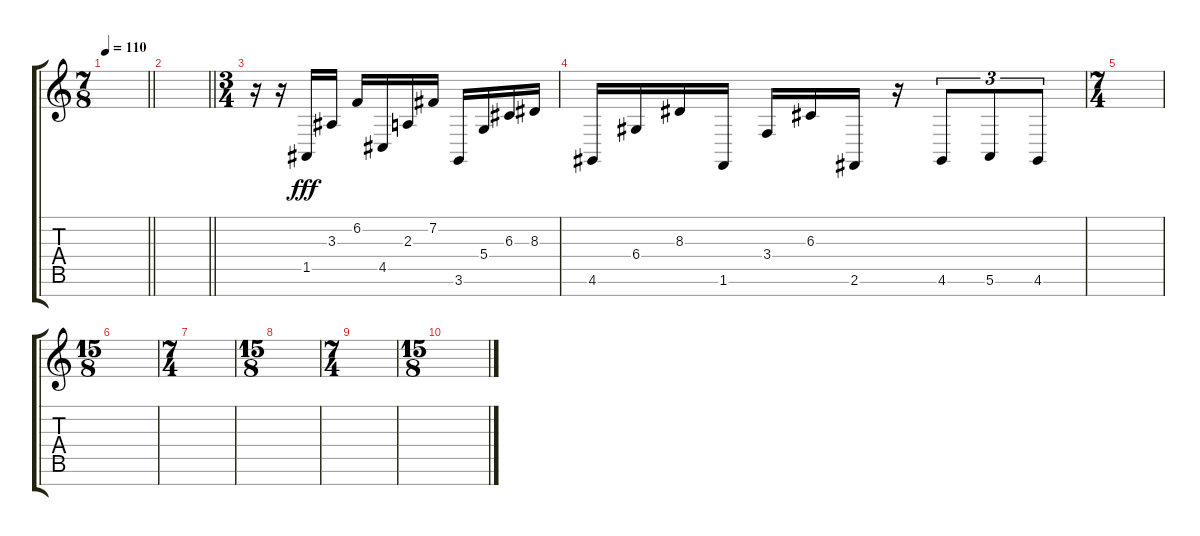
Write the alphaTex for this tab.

\track "" {instrument rockorgan}
\staff {score tabs}
\tuning (E4 B3 G3 D3 A2 E2 B1) {hide}
\ts (7 8)
\tempo 110
\clef g2
\barLineRight lightlight
\ks c
|
\barLineRight lightlight
|
\ts (3 4)
r.16{instrument honkytonkpiano} r.16 1.5.16{dy fff} 3.3.16 6.2.16 4.5.16 2.3.16 7.2.16 3.6.16 5.4.16 6.3.16 8.3.16 |
4.6.16 6.4.16 8.3.16 1.6.16 3.4.16 6.3.16 2.6.16 r.16 4.6.8{tu (3 2)} 5.6.8{tu (3 2)} 4.6.8{tu (3 2)} |
\ts (7 4)
|
\ts (15 8)
|
\ts (7 4)
|
\ts (15 8)
|
\ts (7 4)
|
\ts (15 8)
